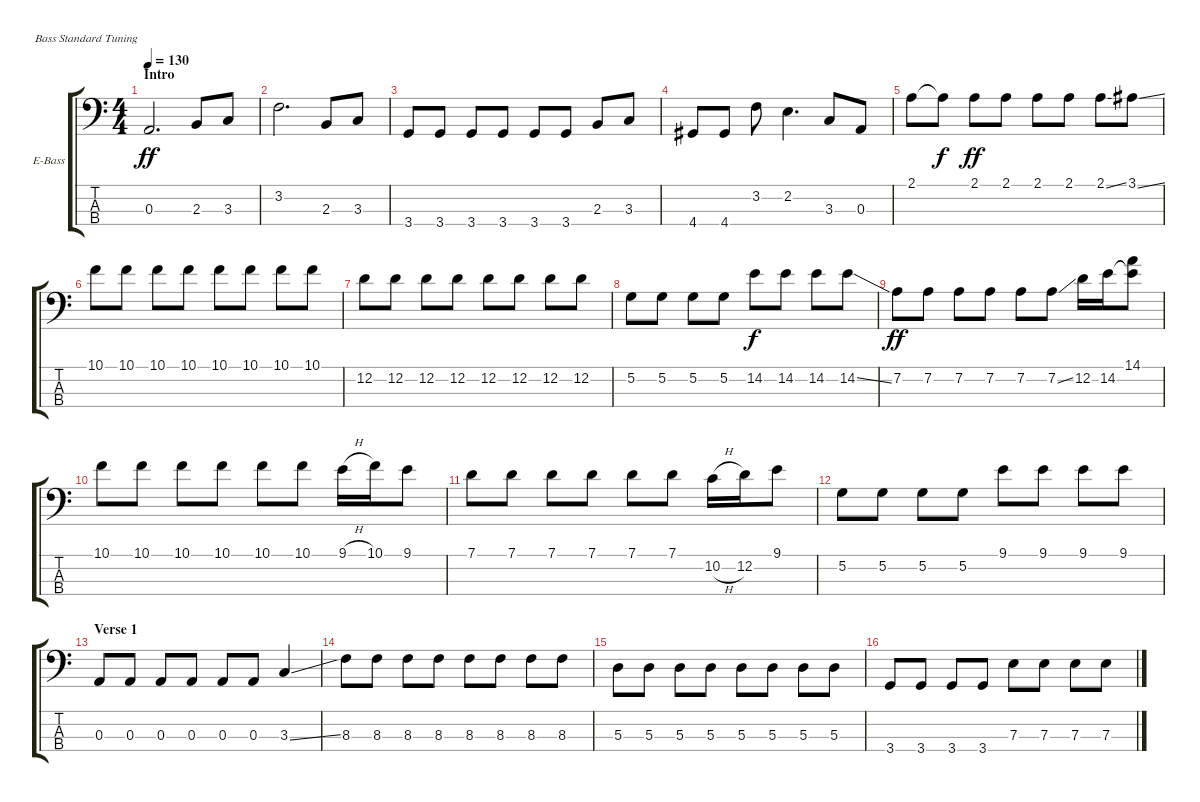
\defaultSystemsLayout 4
\bracketExtendMode groupsimilarinstruments
\firstSystemTrackNameOrientation horizontal
\otherSystemsTrackNameOrientation horizontal
\track ("Electric Bass" "E-Bass") {instrument electricbassfinger}
\staff {score tabs}
\tuning (G2 D2 A1 E1)
\ts (4 4)
\section ("" "Intro")
\tempo 130
\clef f4
\scale
0.487395
\ks c
0.3.2{d dy ff instrument electricbassfinger} 2.3.8 3.3.8 |
\scale
0.256303 3.2.2{d} 2.3.8 3.3.8 |
\scale
0.256303 3.4.8 3.4.8 3.4.8 3.4.8 3.4.8 3.4.8 2.3.8 3.3.8 |
\scale
0.333333 4.4.8 4.4.8 3.2.8 2.2.4{d} 3.3.8 0.3.8 |
\scale
0.333333 2.1.8 2.1{t}.8{dy f} 2.1.8{dy ff} 2.1.8 2.1.8 2.1.8 2.1{ss}.8 3.1{ss}.8 |
\scale
0.333333 10.1.8 10.1.8 10.1.8 10.1.8 10.1.8 10.1.8 10.1.8 10.1.8 |
\scale
0.333333 12.2.8 12.2.8 12.2.8 12.2.8 12.2.8 12.2.8 12.2.8 12.2.8 |
\scale
0.333333 5.2.8 5.2.8 5.2.8 5.2.8 14.2.8{dy f} 14.2.8 14.2.8 14.2{ss}.8 |
\scale
0.333333 7.2.8{dy ff} 7.2.8 7.2.8 7.2.8 7.2.8 7.2{ss}.8 12.2.16 14.2.16 (14.1 14.2{t}).8 |
\scale
0.333333 10.1.8 10.1.8 10.1.8 10.1.8 10.1.8 10.1.8 9.1{h}.16 10.1.16 9.1.8 |
\scale
0.333333 7.1.8 7.1.8 7.1.8 7.1.8 7.1.8 7.1.8 10.2{h}.16 12.2.16 9.1.8 |
\scale
0.333333 5.2.8 5.2.8 5.2.8 5.2.8 9.1.8 9.1.8 9.1.8 9.1.8 |
\section ("" "Verse 1")
\scale
0.333333 0.3.8 0.3.8 0.3.8 0.3.8 0.3.8 0.3.8 3.3{ss}.4 |
\scale
0.333333 8.3.8 8.3.8 8.3.8 8.3.8 8.3.8 8.3.8 8.3.8 8.3.8 |
\scale
0.333333 5.3.8 5.3.8 5.3.8 5.3.8 5.3.8 5.3.8 5.3.8 5.3.8 |
\scale
0.333333 3.4.8 3.4.8 3.4.8 3.4.8 7.3.8 7.3.8 7.3.8 7.3.8
